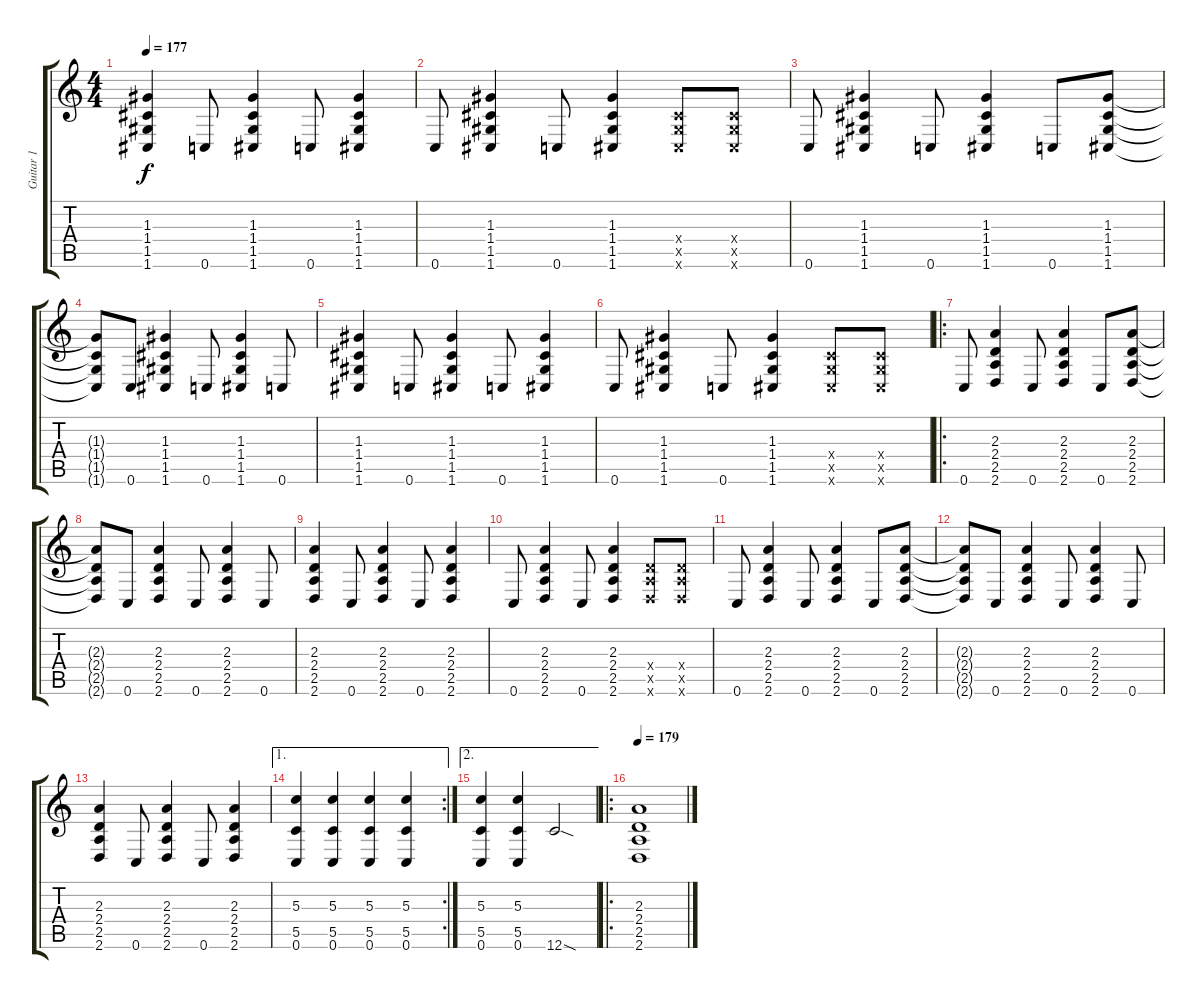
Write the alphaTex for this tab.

\track ("Guitar 1" "Guitar 1") {instrument distortionguitar}
\staff {score tabs}
\tuning (E4 C4 G3 C3 G2 C2) {hide}
\ts (4 4)
\tempo 177
\clef g2
\ks c
(1.3 1.4 1.5 1.6).4{dy f} 0.6.8 (1.3 1.4 1.5 1.6).4 0.6.8 (1.3 1.4 1.5 1.6).4 |
0.6.8 (1.3 1.4 1.5 1.6).4 0.6.8 (1.3 1.4 1.5 1.6).4 (1.4{x} 1.5{x} 1.6{x}).8 (1.4{x} 1.5{x} 1.6{x}).8 |
0.6.8 (1.3 1.4 1.5 1.6).4 0.6.8 (1.3 1.4 1.5 1.6).4 0.6.8 (1.3 1.4 1.5 1.6).8 |
(1.3{t} 1.4{t} 1.5{t} 1.6{t}).8 0.6.8 (1.3 1.4 1.5 1.6).4 0.6.8 (1.3 1.4 1.5 1.6).4 0.6.8 |
(1.3 1.4 1.5 1.6).4 0.6.8 (1.3 1.4 1.5 1.6).4 0.6.8 (1.3 1.4 1.5 1.6).4 |
0.6.8 (1.3 1.4 1.5 1.6).4 0.6.8 (1.3 1.4 1.5 1.6).4 (1.4{x} 1.5{x} 1.6{x}).8 (1.4{x} 1.5{x} 1.6{x}).8 |
\ro
0.6.8 (2.3 2.4 2.5 2.6).4 0.6.8 (2.3 2.4 2.5 2.6).4 0.6.8 (2.3 2.4 2.5 2.6).8 |
(2.3{t} 2.4{t} 2.5{t} 2.6{t}).8 0.6.8 (2.3 2.4 2.5 2.6).4 0.6.8 (2.3 2.4 2.5 2.6).4 0.6.8 |
(2.3 2.4 2.5 2.6).4 0.6.8 (2.3 2.4 2.5 2.6).4 0.6.8 (2.3 2.4 2.5 2.6).4 |
0.6.8 (2.3 2.4 2.5 2.6).4 0.6.8 (2.3 2.4 2.5 2.6).4 (2.4{x} 2.5{x} 2.6{x}).8 (2.4{x} 2.5{x} 2.6{x}).8 |
0.6.8 (2.3 2.4 2.5 2.6).4 0.6.8 (2.3 2.4 2.5 2.6).4 0.6.8 (2.3 2.4 2.5 2.6).8 |
(2.3{t} 2.4{t} 2.5{t} 2.6{t}).8 0.6.8 (2.3 2.4 2.5 2.6).4 0.6.8 (2.3 2.4 2.5 2.6).4 0.6.8 |
(2.3 2.4 2.5 2.6).4 0.6.8 (2.3 2.4 2.5 2.6).4 0.6.8 (2.3 2.4 2.5 2.6).4 |
\ae 1
\rc 2
(5.3 5.5 0.6).4 (5.3 5.5 0.6).4 (5.3 5.5 0.6).4 (5.3 5.5 0.6).4 |
\ae 2
(5.3 5.5 0.6).4 (5.3 5.5 0.6).4 12.6{sod}.2 |
\ro
\tempo 179
(2.3 2.4 2.5 2.6).1
